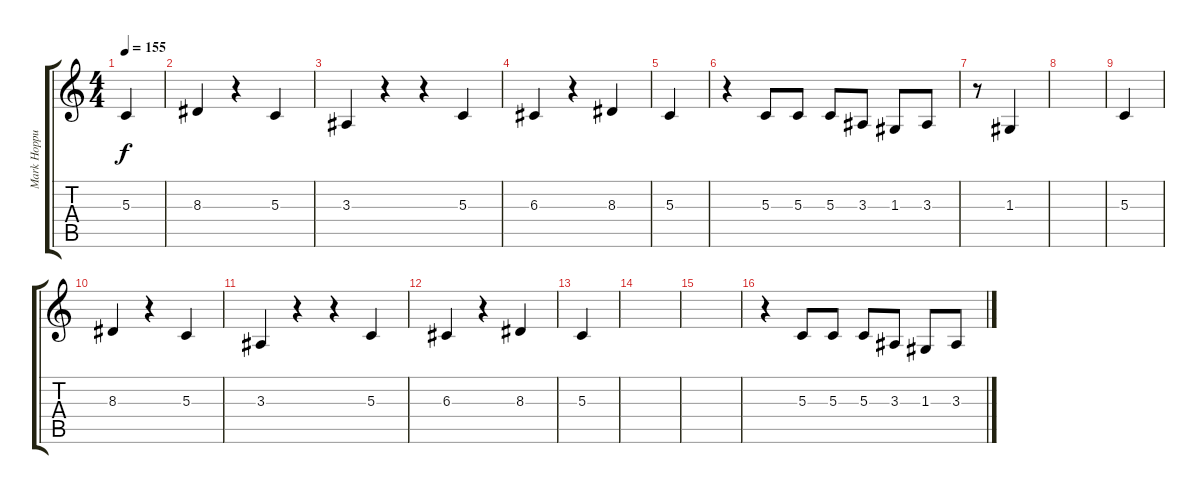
\track ("Mark Hoppus Vocal" "Mark Hoppu") {instrument oboe}
\staff {score tabs}
\tuning (E4 B3 G3 D3 A2 E2) {hide}
\ts (4 4)
\tempo 155
\clef g2
\ks c
5.3.4{dy f} |
8.3.4 r.4 5.3.4 |
3.3.4 r.4 r.4 5.3.4 |
6.3.4 r.4 8.3.4 |
5.3.4 |
r.4 5.3.8 5.3.8 5.3.8 3.3.8 1.3.8 3.3.8 |
r.8 1.3.4 |
|
5.3.4 |
8.3.4 r.4 5.3.4 |
3.3.4 r.4 r.4 5.3.4 |
6.3.4 r.4 8.3.4 |
5.3.4 |
|
|
r.4 5.3.8 5.3.8 5.3.8 3.3.8 1.3.8 3.3.8
